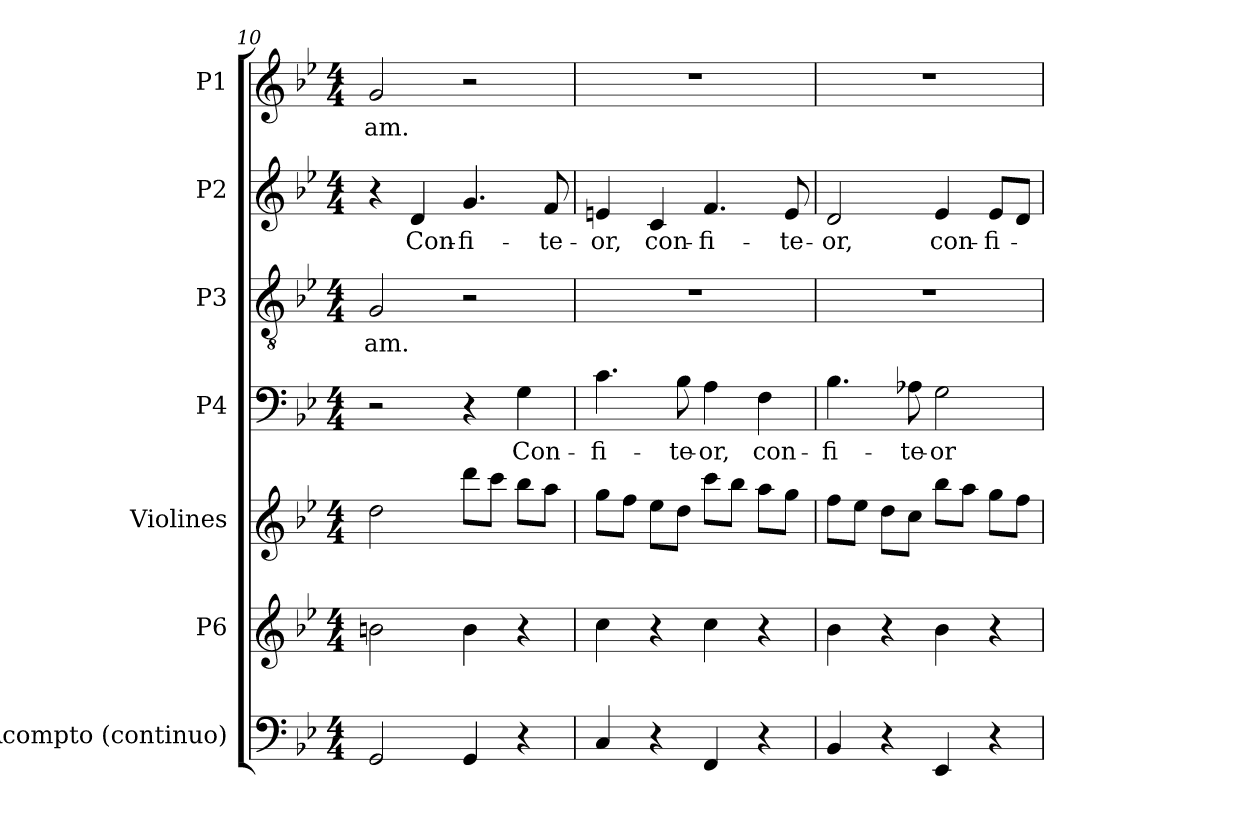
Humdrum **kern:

**kern	**kern	**kern	**kern	**text	**kern	**text	**kern	**text	**kern	**text
*part7	*part6	*part5	*part4	*part4	*part3	*part3	*part2	*part2	*part1	*part1
*staff7	*staff6	*staff5	*staff4	*staff4	*staff3	*staff3	*staff2	*staff2	*staff1	*staff1
*I"Acompto (continuo)	*I"P6	*I"Violines	*I"P4	*	*I"P3	*	*I"P2	*	*I"P1	*
*	*	*I'Vln. 1	*	*	*	*	*	*	*	*
!!LO:LB:g=z
*clefF4	*clefG2	*clefG2	*clefF4	*	*clefGv2	*	*clefG2	*	*clefG2	*
*	*	*	*	*	*ITrd7c12	*	*	*	*	*
*k[b-e-]	*k[b-e-]	*k[b-e-]	*k[b-e-]	*	*k[b-e-]	*	*k[b-e-]	*	*k[b-e-]	*
*B-:	*B-:	*B-:	*B-:	*	*B-:	*	*B-:	*	*B-:	*
*M4/4	*M4/4	*M4/4	*M4/4	*	*M4/4	*	*M4/4	*	*M4/4	*
=10	=10	=10	=10	=10	=10	=10	=10	=10	=10	=10
!	!	!	!	!	!	!LO:LY:b:color=#000000	!	!	!	!
!	!	!	!	!	!	!	!	!	!	!LO:LY:b:color=#000000
2GGi/	2bni\	2ddi\	2r	.	2GGi/	-am.	4r	.	2gi/	-am.
!	!	!	!	!	!	!	!	!LO:LY:b:color=#000000	!	!
.	.	.	.	.	.	.	4di/	Con-	.	.
!	!	!	!	!	!	!	!	!LO:LY:b:color=#000000	!	!
4GGi/	4bi\	8dddi\L	4r	.	2r	.	4.gi/	-fi-	2r	.
.	.	8ccci\J	.	.	.	.	.	.	.	.
!	!	!	!	!LO:LY:b:color=#000000	!	!	!	!	!	!
4r	4r	8bb-i\L	4Gi\	Con-	.	.	.	.	.	.
!	!	!	!	!	!	!	!	!LO:LY:b:color=#000000	!	!
.	.	8aai\J	.	.	.	.	8fi/	-te-	.	.
=11	=11	=11	=11	=11	=11	=11	=11	=11	=11	=11
!	!	!	!	!LO:LY:b:color=#000000	!	!	!	!	!	!
!	!	!	!	!	!	!	!	!LO:LY:b:color=#000000	!	!
4Ci/	4cci\	8ggi\L	4.ci\	-fi-	1r	.	4eni/	-or,	1r	.
.	.	8ffi\J	.	.	.	.	.	.	.	.
!	!	!	!	!	!	!	!	!LO:LY:b:color=#000000	!	!
4r	4r	8ee-i\L	.	.	.	.	4ci/	con-	.	.
!	!	!	!	!LO:LY:b:color=#000000	!	!	!	!	!	!
.	.	8ddi\J	8B-i\	-te-	.	.	.	.	.	.
!	!	!	!	!LO:LY:b:color=#000000	!	!	!	!	!	!
!	!	!	!	!	!	!	!	!LO:LY:b:color=#000000	!	!
4FFi/	4cci\	8ccci\L	4Ai\	-or,	.	.	4.fi/	-fi-	.	.
.	.	8bb-i\J	.	.	.	.	.	.	.	.
!	!	!	!	!LO:LY:b:color=#000000	!	!	!	!	!	!
4r	4r	8aai\L	4Fi\	con-	.	.	.	.	.	.
!	!	!	!	!	!	!	!	!LO:LY:b:color=#000000	!	!
.	.	8ggi\J	.	.	.	.	8ei/	-te-	.	.
=12	=12	=12	=12	=12	=12	=12	=12	=12	=12	=12
!	!	!	!	!LO:LY:b:color=#000000	!	!	!	!	!	!
!	!	!	!	!	!	!	!	!LO:LY:b:color=#000000	!	!
4BB-i/	4b-i\	8ffi\L	4.B-i\	-fi-	1r	.	2di/	-or,	1r	.
.	.	8ee-i\J	.	.	.	.	.	.	.	.
4r	4r	8ddi\L	.	.	.	.	.	.	.	.
!	!	!	!	!LO:LY:b:color=#000000	!	!	!	!	!	!
.	.	8cci\J	8A-Xi\	-te-	.	.	.	.	.	.
!	!	!	!	!LO:LY:b:color=#000000	!	!	!	!	!	!
!	!	!	!	!	!	!	!	!LO:LY:b:color=#000000	!	!
4EE-i/	4b-i\	8bb-i\L	2Gi\	-or	.	.	4e-i/	con-	.	.
.	.	8aai\J	.	.	.	.	.	.	.	.
!	!	!	!	!	!	!	!	!LO:LY:b:color=#000000	!	!
4r	4r	8ggi\L	.	.	.	.	8e-i/L	-fi-	.	.
.	.	8ffi\J	.	.	.	.	8di/J	.	.	.
=	=	=	=	=	=	=	=	=	=	=
*-	*-	*-	*-	*-	*-	*-	*-	*-	*-	*-
